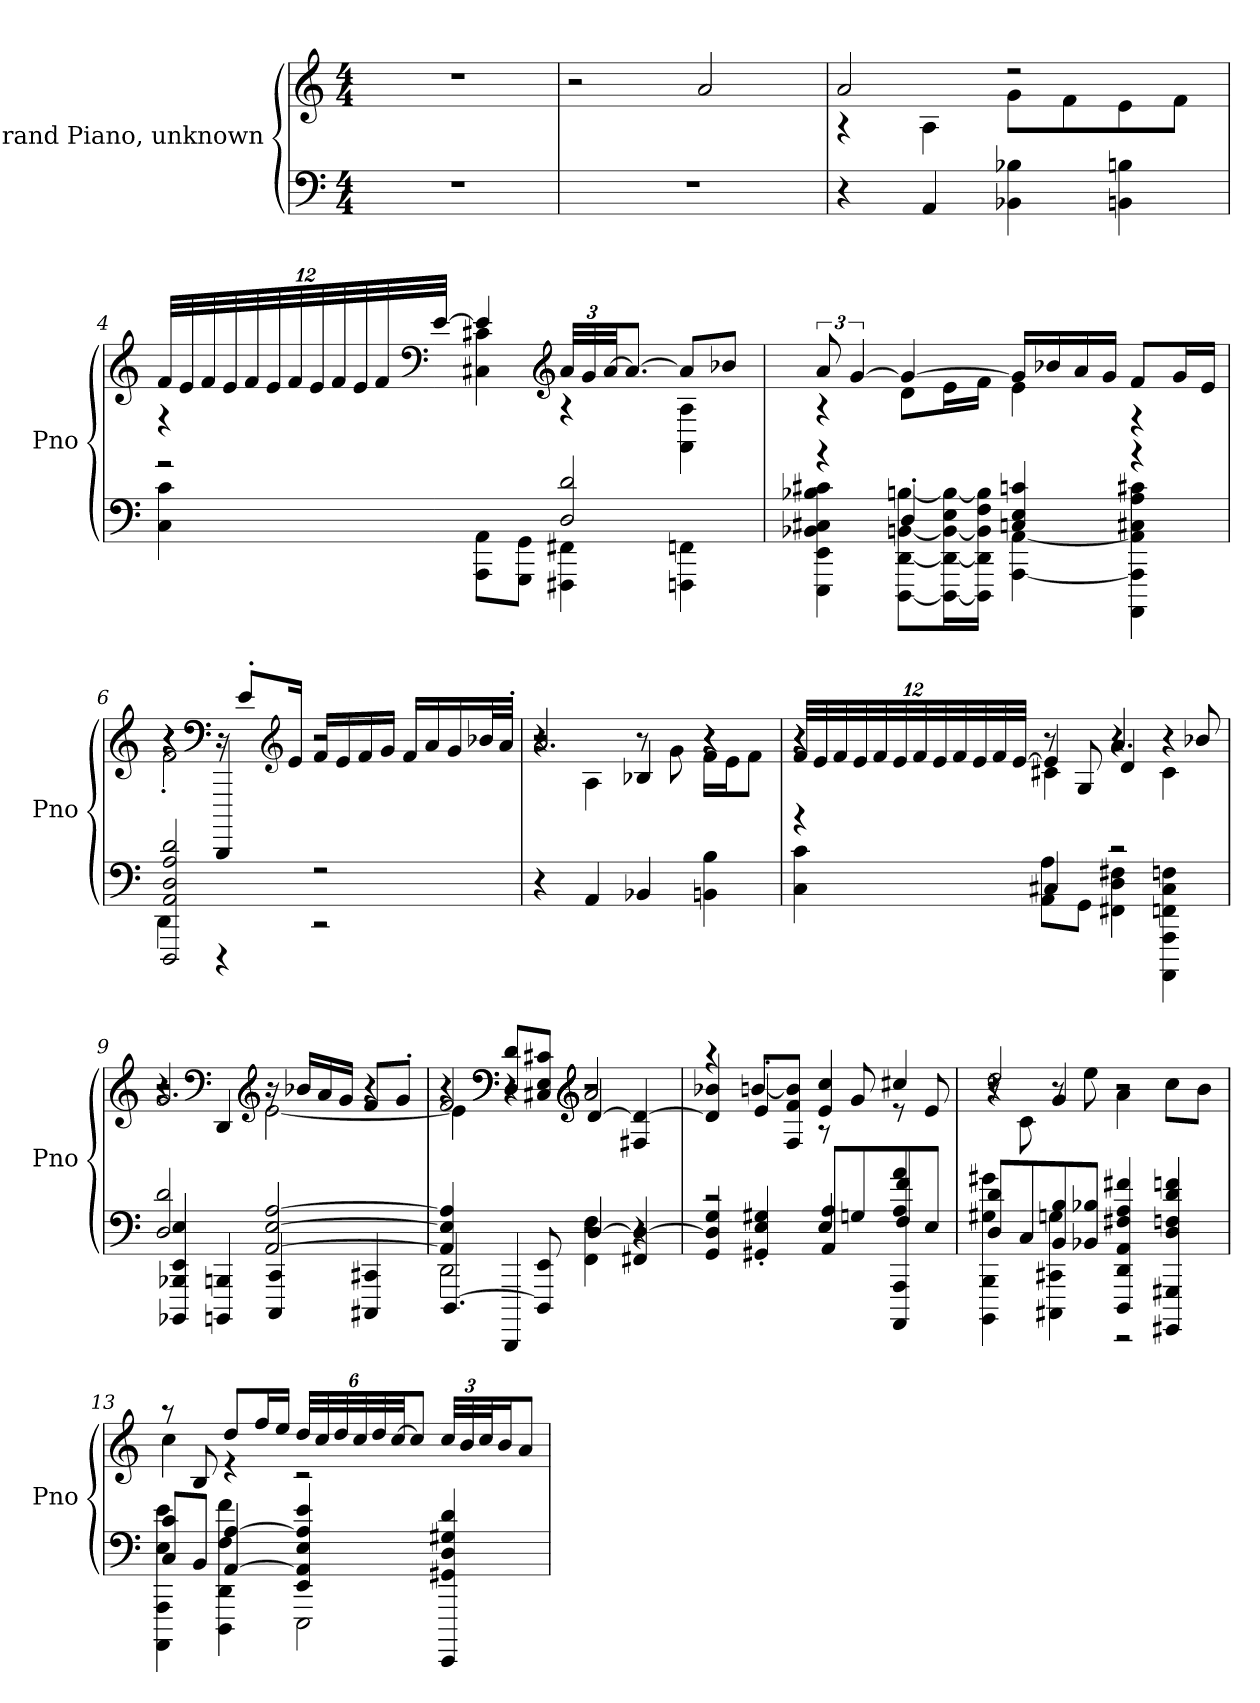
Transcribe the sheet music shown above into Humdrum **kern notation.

**kern	**kern
*part1	*part1
*staff2	*staff1
*I"Grand Piano, unknown	*
*I'Pno	*
*clefF4	*clefG2
*k[]	*k[]
*M4/4	*M4/4
*MM120	*MM120
=1	=1
1r	1r
=2	=2
1r	2r
.	2a/
=3	=3
*	*^
4r	2a/	4r
4AA/	.	4A\
4BB-X\ 4B-X\	2r	8g\L
.	.	8f\
4BBn\ 4Bn\	.	8e\
.	.	8f\J
=4	=4	=4
*^	*	*
*	*	*Xbrackettup	*
2r	4C\ 4c\	48f/LLL	4r
.	.	48e/	.
.	.	48f/	.
.	.	48e/	.
.	.	48f/	.
.	.	48e/	.
.	.	48f/	.
.	.	48e/	.
.	.	48f/	.
.	.	48e/	.
.	.	48f/	.
*	*	*clefF4	*
.	.	[48e/JJJ	.
.	8AAA\ 8AA\L	4e/]	4C#X\ 4c#X\
.	8GGG\ 8GG\J	.	.
*	*	*clefG2	*
2D/ 2d/	4FFF#X\ 4FF#X\	48a/LLL	4r
.	.	48g/	.
.	.	[48a/JJ	.
.	.	8.a/J_	.
.	4FFFn\ 4FFn\	8a/L]	4AA\ 4A\
.	.	8b-X/J	.
!!LO:LB:g=z	!!
=5	=5	=5	=5
*	*	*brackettup	*
4r	4EEE\ 4EE\ 4BB-X\ 4C#X\ 4B-X\ 4c#X\	12a/	4r
.	.	[6g/	.
4D'/	[8DDD\ [8DD\ [8BBn\ [8Bn\L	4g/_	8d\L
.	16DDD\_ 16DD\_ 16BB\_ 16E\ 16B\_L	.	16e\L
.	16DDD\] 16DD\] 16BB\] 16F\ 16B\]JJ	.	16f\JJ
4Cn/ 4E/ 4cn/	[4AAA\ [4AA\	16g/LL]	4e\
.	.	16b-X/	.
.	.	16a/	.
.	.	16g/JJ	.
4r	4AAAA\ 4AAA\] 4AA\] 4C#X\ 4A\ 4c#X\	8f/L	4r
.	.	16g/L	.
.	.	16e/JJ	.
=6	=6	=6	=6
*	*	*	*^
2DDD/ 2AA/ 2D/ 2A/ 2d/	4DD\	4r	2f'\	4r
*	*	*clefF4	*	*
.	4r	16r	.	4DDDD/
.	.	8e'/L	.	.
*	*	*clefG2	*	*
.	.	16e/Jk	.	.
2r	2r	16f/LL	2r	2r
.	.	16e/	.	.
.	.	16f/	.	.
.	.	16g/JJ	.	.
.	.	16f/LL	.	.
.	.	16a/	.	.
.	.	16g/	.	.
.	.	32b-X/L	.	.
.	.	32a'/JJJ	.	.
*v	*v	*	*	*
=7	=7	=7	=7
4r	2.a/	4r	2r
4AA/	.	4A\	.
4BB-X/	.	8r	4B-X/
.	.	8g\	.
4BBn\ 4B\	4r	16f\LL	4r
.	.	16e\J	.
.	.	8f\J	.
!!LO:LB:g=z	!!	!!
=8	=8	=8	=8
*^	*	*	*
*	*	*Xbrackettup	*	*
4r	4C\ 4c\	48f/LLL	4r	4r
.	.	48e/	.	.
.	.	48f/	.	.
.	.	48e/	.	.
.	.	48f/	.	.
.	.	48e/	.	.
.	.	48f/	.	.
.	.	48e/	.	.
.	.	48f/	.	.
.	.	48e/	.	.
.	.	48f/	.	.
.	.	[48e/JJJ	.	.
4C#X/	8AA\ 8A\L	4e/]	4c#X\	8r
.	8GG\J	.	.	8G/
2r	4FF#X\ 4D\ 4F#X\	4.a/	4r	4d/
.	4AAAA\ 4AAA\ 4FFn\ 4C#\ 4Fn\	.	4c#\	4r
.	.	8b-X/	.	.
=9	=9	=9	=9	=9
2D/ 2d/	4BBBB-X/ 4BBB-X/ 4EE/ 4E/	2.g/	2r	4r
*	*	*clefF4	*	*
.	4BBBBn/ 4BBBn/	.	.	4DD/
*	*	*clefG2	*	*
[2AA/ [2E/ [2A/	4CCC/ 4CC/	.	[2e\	16r
.	.	.	.	16b-X/LL
.	.	.	.	16a/
.	.	.	.	16g/JJ
.	4CCC#X/ 4CC#X/	4r	.	8f/L
.	.	.	.	8g'/J
=10	=10	=10	=10	=10
*	*^	*	*	*
4AA/] 4E/] 4A/]	2DD\	[4.DDD/	2f/	4e\]	4r
*	*	*	*clefF4	*	*
4DDDD/	.	.	.	4r	8D/ 8d/L
.	.	8DDD/] 8EE/	.	.	8C#X/ 8E/ 8c#X/J
*	*	*	*clefG2	*	*
2r	4FF\ 4F\	[4D/	2a/	2r	[4d/
.	4r	4FF#X/ 4D/_	.	.	4F#X/ 4d/_
*	*v	*v	*	*	*
*	*	*	*v	*v
!!LO:LB:g=z
=11	=11	=11	=11
2r	4GG/ 4D/] 4G/	4r	4d/] 4b-X/
.	4GG#X/' 4E/' 4G#X/'	4e'/	[8bn/L
.	.	.	8F/ 8f/ 8b/]J
4E/	8AA/ 8A/L	4e/ 4cc/	8r
.	8Gn/	.	8g/
4AAAA/ 4AAA/ 4A/ 4a/	8F/ 8f/	4cc#X/	8r
.	8E/J	.	8e/
=12	=12	=12	=12
*	*	*	*^
8D/ 8d/L	4BBBB\ 4BBB\ 4G#X\ 4g#X\	2dd/	8r	4r
8C/	.	.	8c\	.
8BB/ 8B/	4CCC#X\ 4CC#X\ 4Gn\	.	8r	4g/
8BB-X/ 8B-X/J	.	.	8ee\	.
4DDD/ 4DD/ 4AA/ 4F#X/ 4A/ 4f#X/	2r	2r	4a\	2r
4GGGG#X/ 4GGG#X/ 4D/ 4Fn/ 4d/ 4fn/	.	.	8cc\L	.
.	.	.	8b\J	.
*	*	*	*v	*v
=13	=13	=13	=13
8C/ 8c/L	4AAAA\ 4AAA\ 4E\ 4e\	8r	4cc\
8BB/J	.	8B/	.
[4AA/ [4A/	4DDD\ 4DD\ 4F\ 4f\	8dd/L	4r
.	.	16ff/L	.
.	.	16ee/JJ	.
4EE/ 4AA/] 4E/ 4A/] 4e/	2EEE\	48dd/LLL	2r
.	.	48cc/	.
.	.	48dd/	.
.	.	48cc/	.
.	.	48dd/	.
.	.	[48cc/JJ	.
.	.	8cc/J]	.
4EEEE/ 4GG#X/ 4D/ 4G#X/ 4d/	.	48cc/LLL	.
.	.	48b/	.
.	.	48cc/J	.
.	.	16b/J	.
.	.	8a/J	.
*v	*v	*	*
*	*v	*v
=	=
*-	*-
